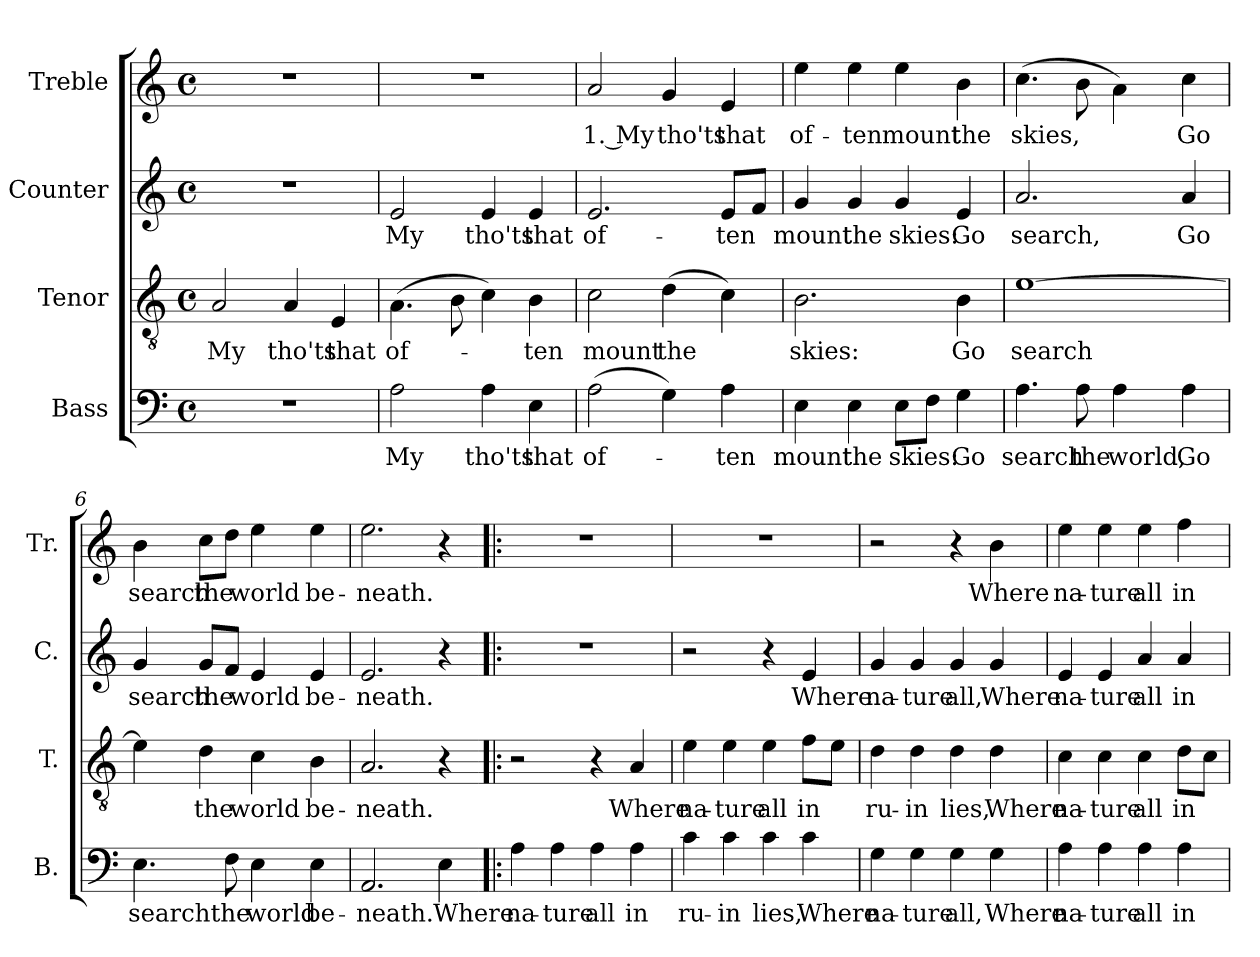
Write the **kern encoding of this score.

**kern	**text	**kern	**text	**kern	**text	**kern	**text
*part4	*part4	*part3	*part3	*part2	*part2	*part1	*part1
*staff4	*staff4	*staff3	*staff3	*staff2	*staff2	*staff1	*staff1
*I"Bass	*	*I"Tenor	*	*I"Counter	*	*I"Treble	*
*I'B.	*	*I'T.	*	*I'C.	*	*I'Tr.	*
*clefF4	*	*clefGv2	*	*clefG2	*	*clefG2	*
*k[]	*	*k[]	*	*k[]	*	*k[]	*
*C:	*	*C:	*	*C:	*	*C:	*
*M4/4	*	*M4/4	*	*M4/4	*	*M4/4	*
*met(c)	*	*met(c)	*	*met(c)	*	*met(c)	*
=1	=1	=1	=1	=1	=1	=1	=1
1r	.	2A/	My	1r	.	1r	.
.	.	4A/	tho'ts	.	.	.	.
.	.	4E/	that	.	.	.	.
=2	=2	=2	=2	=2	=2	=2	=2
2A\	My	(4.A\	of-	2e/	My	1r	.
.	.	8B\	.	.	.	.	.
4A\	tho'ts	4c\)	.	4e/	tho'ts	.	.
4E\	that	4B\	-ten	4e/	that	.	.
=3	=3	=3	=3	=3	=3	=3	=3
(2A\	of-	2c\	mount	2.e/	of-	2a/	1. My
4G\)	.	(4d\	the	.	.	4g/	tho'ts
4A\	-ten	4c\)	.	8e/L	-ten	4e/	that
.	.	.	.	8f/J	.	.	.
=4	=4	=4	=4	=4	=4	=4	=4
4E\	mount	2.B\	skies:	4g/	mount	4ee\	of-
4E\	the	.	.	4g/	the	4ee\	-ten
8E\L	skies:	.	.	4g/	skies:	4ee\	mount
8F\J	.	.	.	.	.	.	.
4G\	Go	4B\	Go	4e/	Go	4b\	the
!!LO:LB:g=z
=5	=5	=5	=5	=5	=5	=5	=5
4.A\	search	[1e	search	2.a/	search,	(4.cc\	skies,
8A\	the	.	.	.	.	8b\	.
4A\	world,	.	.	.	.	4a\)	.
4A\	Go	.	.	4a/	Go	4cc\	Go
=6	=6	=6	=6	=6	=6	=6	=6
4.E\	search	4e\]	.	4g/	search	4b\	search
.	.	4d\	the	8g/L	the	8cc\L	the
8F\	the	.	.	8f/J	.	8dd\J	.
4E\	world	4c\	world	4e/	world	4ee\	world
4E\	be-	4B\	be-	4e/	be-	4ee\	be-
=7	=7	=7	=7	=7	=7	=7	=7
2.AA/	-neath.	2.A/	-neath.	2.e/	-neath.	2.ee\	-neath.
4E\	Where	4r	.	4r	.	4r	.
=8!|:	=8!|:	=8!|:	=8!|:	=8!|:	=8!|:	=8!|:	=8!|:
4A\	na-	2r	.	1r	.	1r	.
4A\	-ture	.	.	.	.	.	.
4A\	all	4r	.	.	.	.	.
4A\	in	4A/	Where	.	.	.	.
!!LO:LB:g=z
=9	=9	=9	=9	=9	=9	=9	=9
4c\	ru-	4e\	na-	2r	.	1r	.
4c\	-in	4e\	-ture	.	.	.	.
4c\	lies,	4e\	all	4r	.	.	.
4c\	Where	8f\L	in	4e/	Where	.	.
.	.	8e\J	.	.	.	.	.
=10	=10	=10	=10	=10	=10	=10	=10
4G\	na-	4d\	ru-	4g/	na-	2r	.
4G\	-ture	4d\	-in	4g/	-ture	.	.
4G\	all,	4d\	lies,	4g/	all,	4r	.
4G\	Where	4d\	Where	4g/	Where	4b\	Where
=11	=11	=11	=11	=11	=11	=11	=11
4A\	na-	4c\	na-	4e/	na-	4ee\	na-
4A\	-ture	4c\	-ture	4e/	-ture	4ee\	-ture
4A\	all	4c\	all	4a/	all	4ee\	all
4A\	in	8d\L	in	4a/	in	4ff\	in
.	.	8c\J	.	.	.	.	.
=	=	=	=	=	=	=	=
*-	*-	*-	*-	*-	*-	*-	*-
